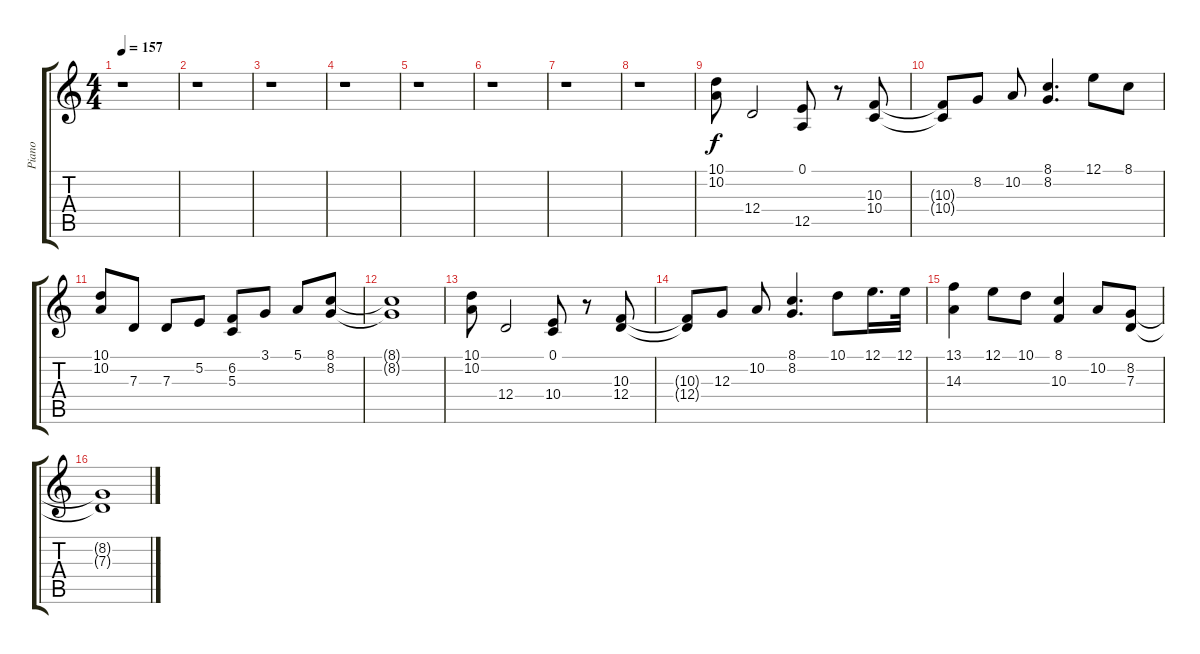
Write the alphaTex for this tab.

\track ("Piano" "Piano") {instrument acousticgrandpiano}
\staff {score tabs}
\tuning (E4 B3 G3 D3 A2 E2) {hide}
\ts (4 4)
\tempo 157
\clef g2
\ks c
r.1{dy f} |
r.1 |
r.1 |
r.1 |
r.1 |
r.1 |
r.1 |
r.1 |
(10.1 10.2).8 12.4.2 (0.1 12.5).8 r.8 (10.3 10.4).8 |
(10.3{t} 10.4{t}).8 8.2.8 10.2.8 (8.1 8.2).4{d} 12.1.8 8.1.8 |
(10.1 10.2).8 7.3.8 7.3.8 5.2.8 (6.2 5.3).8 3.1.8 5.1.8 (8.1 8.2).8 |
(8.1{t} 8.2{t}).1 |
(10.1 10.2).8 12.4.2 (0.1 10.4).8 r.8 (10.3 12.4).8 |
(10.3{t} 12.4{t}).8 12.3.8 10.2.8 (8.1 8.2).4{d} 10.1.8 12.1.16{d} 12.1.32 |
(13.1 14.3).4 12.1.8 10.1.8 (8.1 10.3).4 10.2.8 (8.2 7.3).8 |
(8.2{t} 7.3{t}).1
